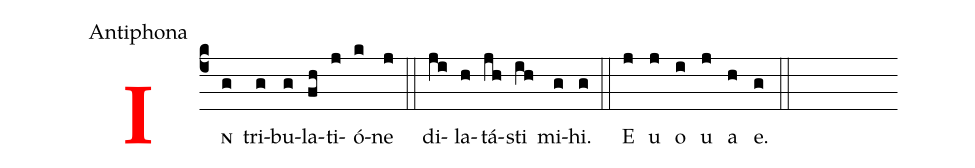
office-part: Antiphona;
%%
<v>\bf\textcolor{red}{I}</v><v>\bf\scriptsize{N}</v>(c4g) tri(g)bu(g)la(fh)ti(j)ó(k)ne(j)  (::)
di(ji)la(h)tá(jh)sti(ih) mi(g)hi.(g) (::)
E(j) u(j) o(i) u(j) a(h) e.(g) (::)
